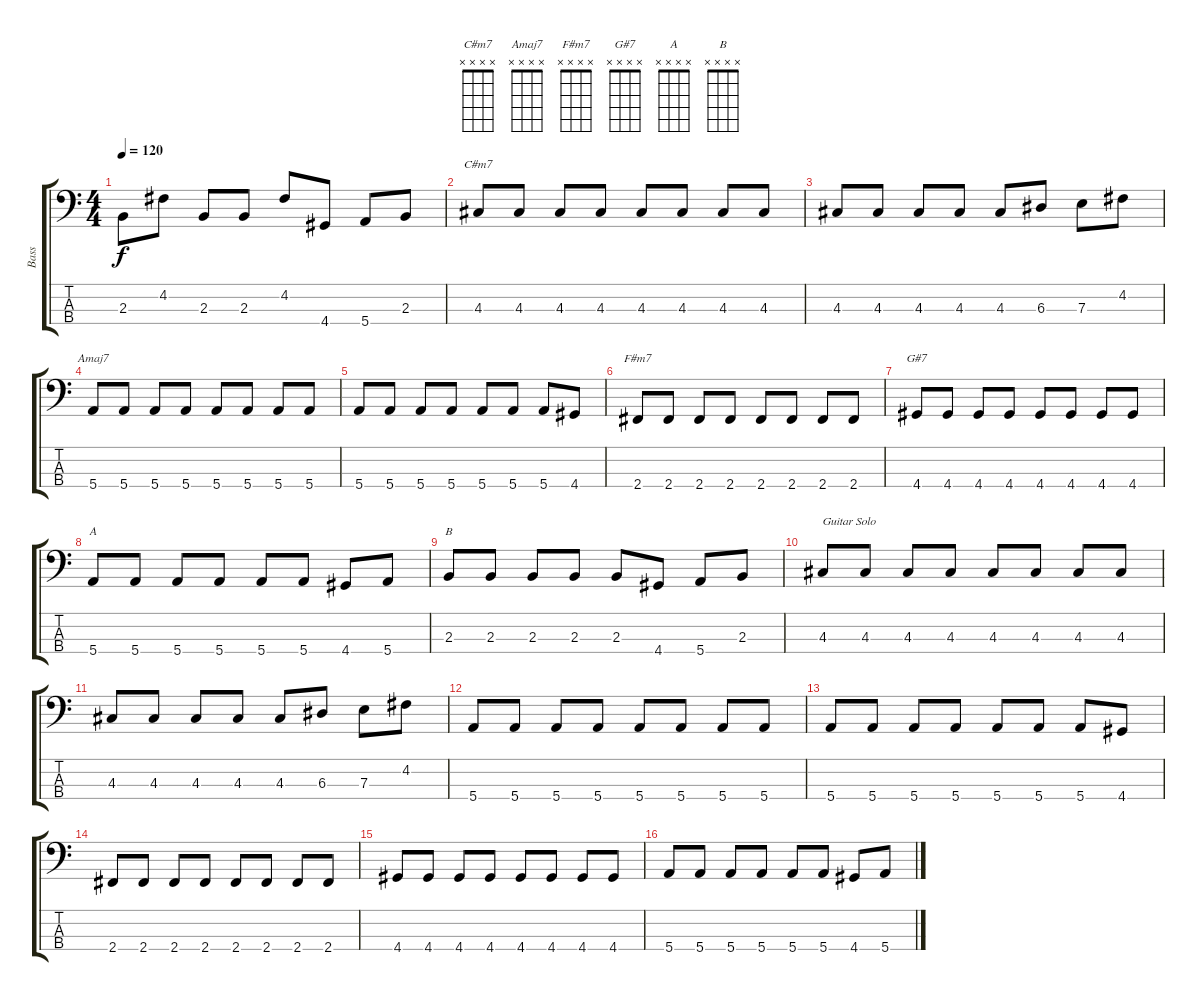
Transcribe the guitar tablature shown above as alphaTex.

\track ("Bass" "Bass") {instrument electricbassfinger}
\staff {score tabs}
\tuning (G2 D2 A1 E1) {hide}
\chord ("C#m7" x x x x) {firstfret 0}
\chord ("Amaj7" x x x x) {firstfret 0}
\chord ("F#m7" x x x x) {firstfret 0}
\chord ("G#7" x x x x) {firstfret 0}
\chord ("A" x x x x) {firstfret 0}
\chord ("B" x x x x) {firstfret 0}
\ts (4 4)
\tempo 120
\clef f4
\ks c
2.3.8{dy f} 4.2.8 2.3.8 2.3.8 4.2.8 4.4.8 5.4.8 2.3.8 |
4.3.8{ch "C#m7"} 4.3.8 4.3.8 4.3.8 4.3.8 4.3.8 4.3.8 4.3.8 |
4.3.8 4.3.8 4.3.8 4.3.8 4.3.8 6.3.8 7.3.8 4.2.8 |
5.4.8{ch "Amaj7"} 5.4.8 5.4.8 5.4.8 5.4.8 5.4.8 5.4.8 5.4.8 |
5.4.8 5.4.8 5.4.8 5.4.8 5.4.8 5.4.8 5.4.8 4.4.8 |
2.4.8{ch "F#m7"} 2.4.8 2.4.8 2.4.8 2.4.8 2.4.8 2.4.8 2.4.8 |
4.4.8{ch "G#7"} 4.4.8 4.4.8 4.4.8 4.4.8 4.4.8 4.4.8 4.4.8 |
5.4.8{ch "A"} 5.4.8 5.4.8 5.4.8 5.4.8 5.4.8 4.4.8 5.4.8 |
2.3.8{ch "B"} 2.3.8 2.3.8 2.3.8 2.3.8 4.4.8 5.4.8 2.3.8 |
4.3.8{txt "Guitar Solo"} 4.3.8 4.3.8 4.3.8 4.3.8 4.3.8 4.3.8 4.3.8 |
4.3.8 4.3.8 4.3.8 4.3.8 4.3.8 6.3.8 7.3.8 4.2.8 |
5.4.8 5.4.8 5.4.8 5.4.8 5.4.8 5.4.8 5.4.8 5.4.8 |
5.4.8 5.4.8 5.4.8 5.4.8 5.4.8 5.4.8 5.4.8 4.4.8 |
2.4.8 2.4.8 2.4.8 2.4.8 2.4.8 2.4.8 2.4.8 2.4.8 |
4.4.8 4.4.8 4.4.8 4.4.8 4.4.8 4.4.8 4.4.8 4.4.8 |
5.4.8 5.4.8 5.4.8 5.4.8 5.4.8 5.4.8 4.4.8 5.4.8
